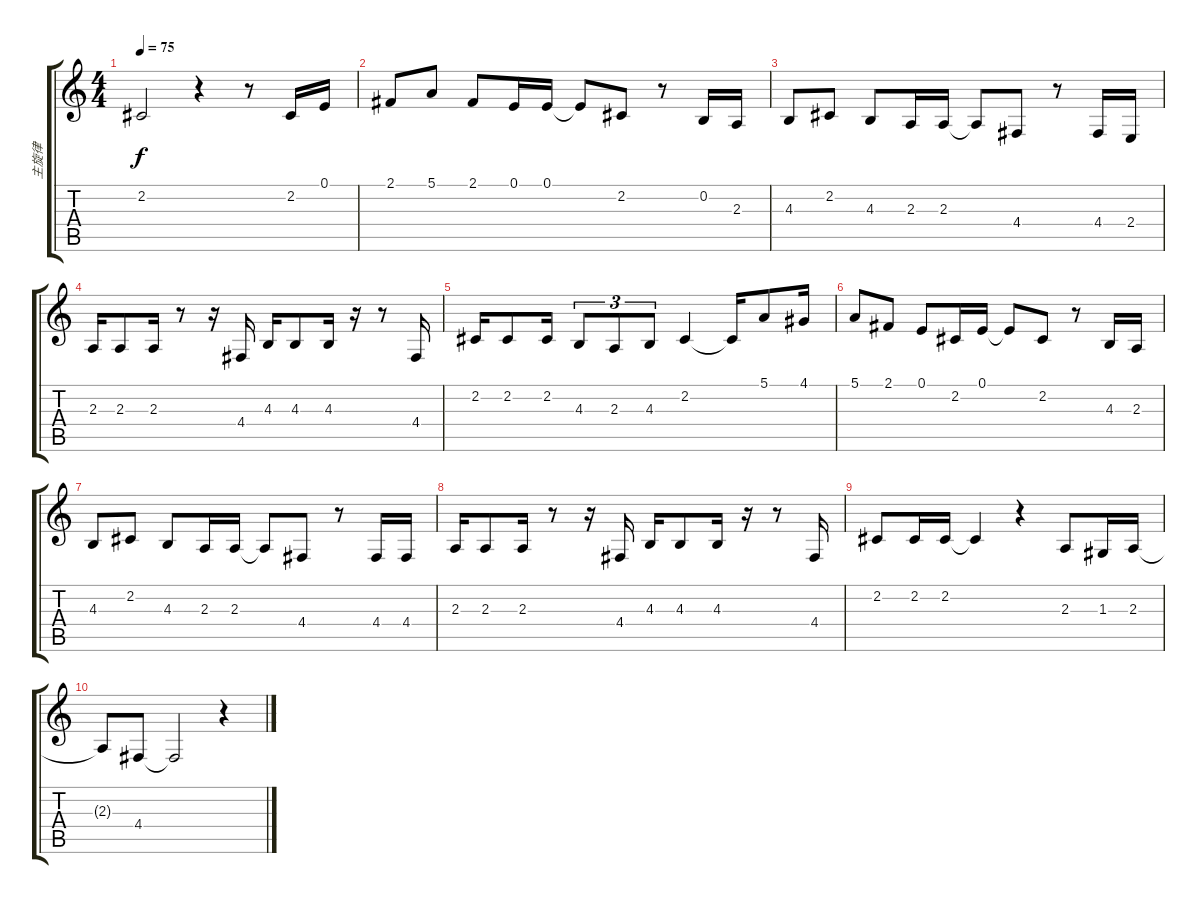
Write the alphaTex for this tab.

\track ("主旋律" "主旋律") {instrument flute}
\staff {score tabs}
\tuning (E4 B3 G3 D3 A2 E2) {hide}
\ts (4 4)
\tempo 75
\clef g2
\ks c
2.2.2{dy f} r.4 r.8 2.2.16 0.1.16 |
2.1.8 5.1.8 2.1.8 0.1.16 0.1.16 0.1{t}.8 2.2.8 r.8 0.2.16 2.3.16 |
4.3.8 2.2.8 4.3.8 2.3.16 2.3.16 2.3{t}.8 4.4.8 r.8 4.4.16 2.4.16 |
2.3.16 2.3.8 2.3.16 r.8 r.16 4.4.16 4.3.16 4.3.8 4.3.16 r.16 r.8 4.4.16 |
2.2.16 2.2.8 2.2.16 4.3.8{tu (3 2)} 2.3.8{tu (3 2)} 4.3.8{tu (3 2)} 2.2.4 2.2{t}.16 5.1.8 4.1.16 |
5.1.8 2.1.8 0.1.8 2.2.16 0.1.16 0.1{t}.8 2.2.8 r.8 4.3.16 2.3.16 |
4.3.8 2.2.8 4.3.8 2.3.16 2.3.16 2.3{t}.8 4.4.8 r.8 4.4.16 4.4.16 |
2.3.16 2.3.8 2.3.16 r.8 r.16 4.4.16 4.3.16 4.3.8 4.3.16 r.16 r.8 4.4.16 |
2.2.8 2.2.16 2.2.16 2.2{t}.4 r.4 2.3.8 1.3.16 2.3.16 |
2.3{t}.8 4.4.8 4.4{t}.2 r.4
